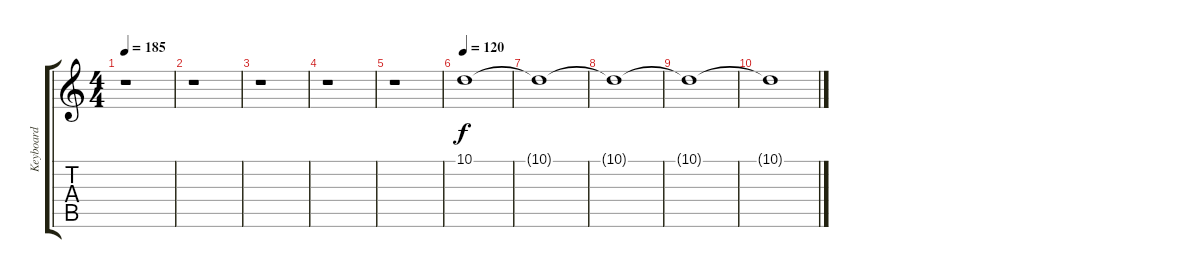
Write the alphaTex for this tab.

\track ("Keyboard" "Keyboard") {instrument acousticgrandpiano}
\staff {score tabs}
\tuning (E4 B3 G3 D3 A2 E2) {hide}
\ts (4 4)
\tempo 185
\clef g2
\ks c
r.1{dy f} |
r.1 |
r.1 |
r.1 |
r.1 |
\tempo 120
10.1.1{instrument stringensemble1} |
10.1{t}.1 |
10.1{t}.1 |
10.1{t}.1 |
10.1{t}.1
